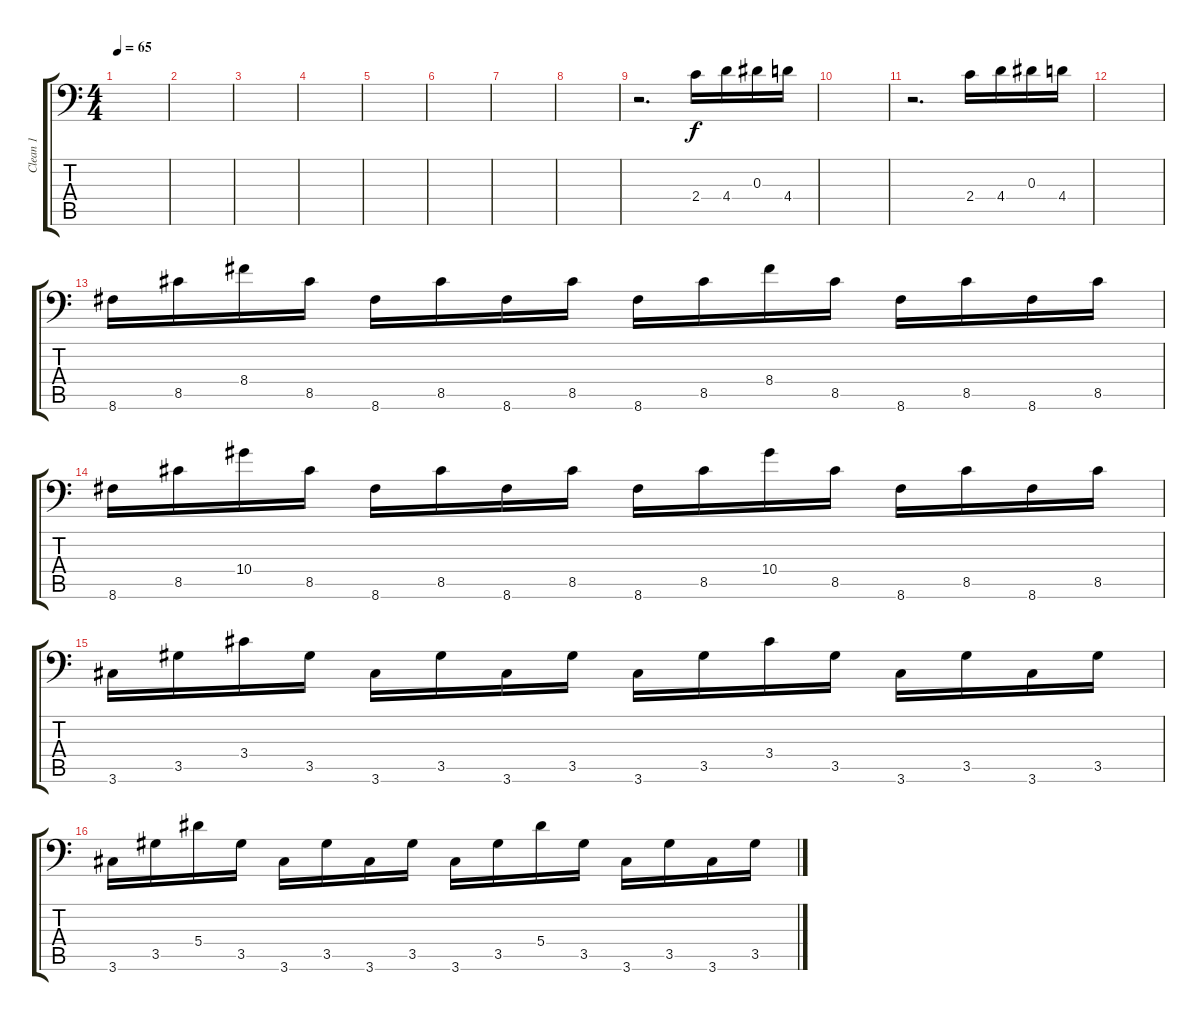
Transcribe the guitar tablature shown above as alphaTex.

\track ("Clean 1" "Clean 1") {instrument electricguitarclean}
\staff {score tabs}
\tuning (C4 G3 Eb3 Bb2 F2 Bb1) {hide}
\ts (4 4)
\tempo 65
\clef f4
\ks c
|
|
|
|
|
|
|
|
r.2{d} 2.4.16 4.4.16 0.3.16 4.4.16 |
|
r.2{d} 2.4.16 4.4.16 0.3.16 4.4.16 |
|
8.6.16 8.5.16 8.4.16 8.5.16 8.6.16 8.5.16 8.6.16 8.5.16 8.6.16 8.5.16 8.4.16 8.5.16 8.6.16 8.5.16 8.6.16 8.5.16 |
8.6.16 8.5.16 10.4.16 8.5.16 8.6.16 8.5.16 8.6.16 8.5.16 8.6.16 8.5.16 10.4.16 8.5.16 8.6.16 8.5.16 8.6.16 8.5.16 |
3.6.16 3.5.16 3.4.16 3.5.16 3.6.16 3.5.16 3.6.16 3.5.16 3.6.16 3.5.16 3.4.16 3.5.16 3.6.16 3.5.16 3.6.16 3.5.16 |
3.6.16 3.5.16 5.4.16 3.5.16 3.6.16 3.5.16 3.6.16 3.5.16 3.6.16 3.5.16 5.4.16 3.5.16 3.6.16 3.5.16 3.6.16 3.5.16
